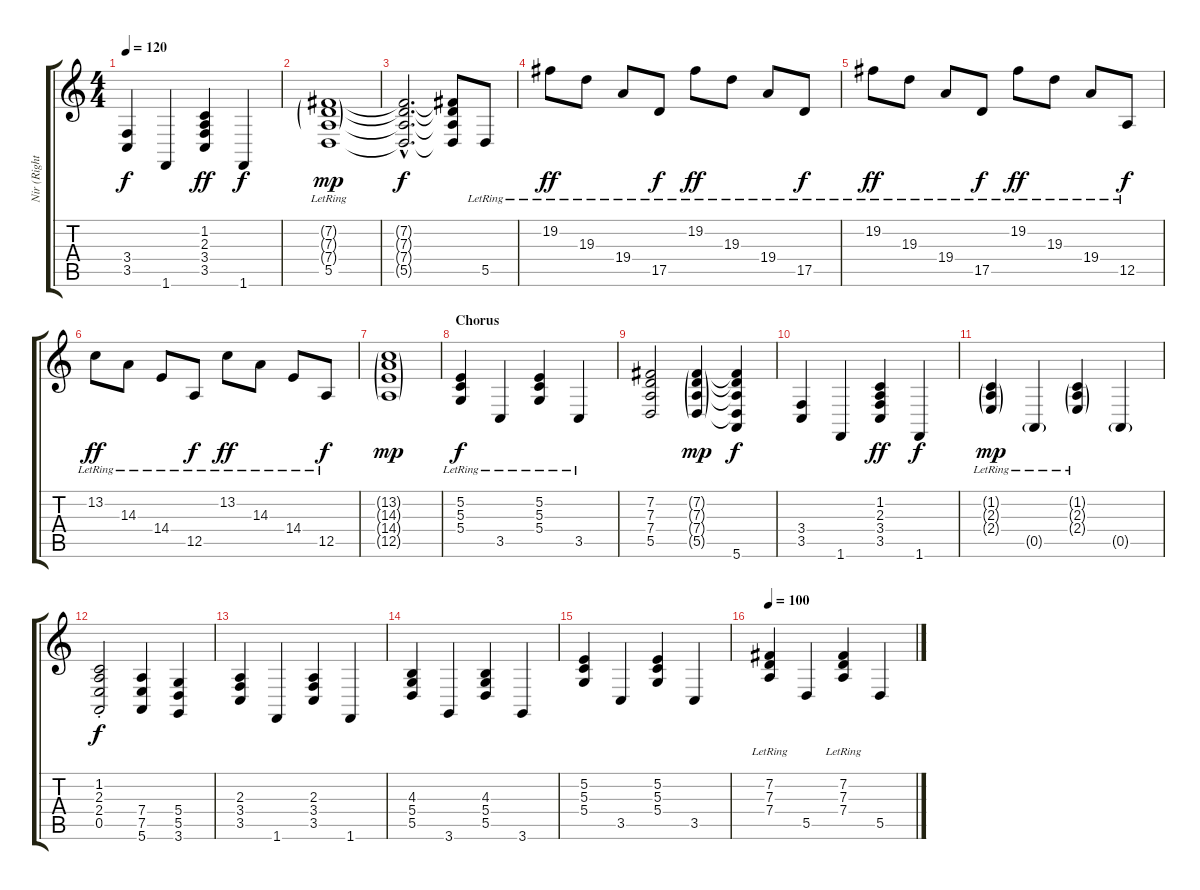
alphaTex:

\track ("Nir (Right Hand)" "Nir (Right") {instrument brightacousticpiano}
\staff {score tabs}
\tuning (E4 B3 G3 D3 A2 E2) {hide}
\ts (4 4)
\tempo 120
\clef g2
\ks c
(3.4 3.5).4{dy f} 1.6.4 (1.2 2.3 3.4 3.5).4{dy ff} 1.6.4{dy f} |
(7.2{g lr} 7.3{g lr} 7.4{g lr} 5.5{lr}).1{dy mp} |
(7.2{hac t} 7.3{hac t} 7.4{hac t} 5.5{hac t}).2{d dy f} (7.2{t} 7.3{t} 7.4{t} 5.5{t}).8 5.5{lr}.8 |
19.2{lr}.8{dy ff} 19.3{lr}.8 19.4{lr}.8 17.5{lr}.8{dy f} 19.2{lr}.8{dy ff} 19.3{lr}.8 19.4{lr}.8 17.5{lr}.8{dy f} |
19.2{lr}.8{dy ff} 19.3{lr}.8 19.4{lr}.8 17.5{lr}.8{dy f} 19.2{lr}.8{dy ff} 19.3{lr}.8 19.4{lr}.8 12.5{lr}.8{dy f} |
13.2{lr}.8{dy ff} 14.3{lr}.8 14.4{lr}.8 12.5{lr}.8{dy f} 13.2{lr}.8{dy ff} 14.3{lr}.8 14.4{lr}.8 12.5{lr}.8{dy f} |
(13.2{g} 14.3{g} 14.4{g} 12.5{g}).1{dy mp} |
\section ("" "Chorus")
(5.2{lr} 5.3{lr} 5.4{lr}).4{dy f} 3.5{lr}.4 (5.2{lr} 5.3{lr} 5.4{lr}).4 3.5{lr}.4 |
(7.2 7.3 7.4 5.5).2 (7.2{g} 7.3{g} 7.4{g} 5.5{g}).4{dy mp} (7.2{t} 7.3{t} 7.4{t} 5.5{t} 5.6).4{dy f} |
(3.4 3.5).4 1.6.4 (1.2 2.3 3.4 3.5).4{dy ff} 1.6.4{dy f} |
(1.2{g lr} 2.3{g lr} 2.4{g lr}).4{dy mp} 0.5{g lr}.4 (1.2{g lr} 2.3{g lr} 2.4{g lr}).4 0.5{g}.4 |
(1.2{st} 2.3{st} 2.4{st} 0.5{st}).2{dy f} (7.4 7.5 5.6).4 (5.4 5.5 3.6).4 |
(2.3 3.4 3.5).4 1.6.4 (2.3 3.4 3.5).4 1.6.4 |
(4.3 5.4 5.5).4 3.6.4 (4.3 5.4 5.5).4 3.6.4 |
(5.2 5.3 5.4).4 3.5.4 (5.2 5.3 5.4).4 3.5.4 |
\tempo 100
(7.2{lr} 7.3{lr} 7.4{lr}).4 5.5.4 (7.2{lr} 7.3{lr} 7.4{lr}).4 5.5.4
